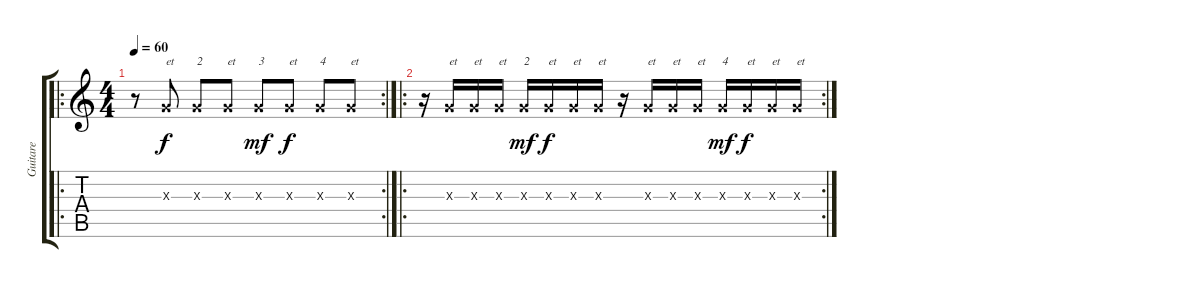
\track ("Guitare" "Guitare") {instrument acousticguitarsteel}
\staff {score tabs}
\tuning (E4 B3 G3 D3 A2 E2) {hide}
\ro
\rc 2
\ts (4 4)
\tempo 60
\clef g2
\ks c
r.8{dy f} 0.3{x}.8{txt "et"} 0.3{x}.8{txt "2"} 0.3{x}.8{txt "et"} 0.3{x}.8{txt "3" dy mf} 0.3{x}.8{txt "et" dy f} 0.3{x}.8{txt "4"} 0.3{x}.8{txt "et"} |
\ro
\rc 2
r.16 0.3{x}.16{txt "et"} 0.3{x}.16{txt "et"} 0.3{x}.16{txt "et"} 0.3{x}.16{txt "2" dy mf} 0.3{x}.16{txt "et" dy f} 0.3{x}.16{txt "et"} 0.3{x}.16{txt "et"} r.16 0.3{x}.16{txt "et"} 0.3{x}.16{txt "et"} 0.3{x}.16{txt "et"} 0.3{x}.16{txt "4" dy mf} 0.3{x}.16{txt "et" dy f} 0.3{x}.16{txt "et"} 0.3{x}.16{txt "et"}
